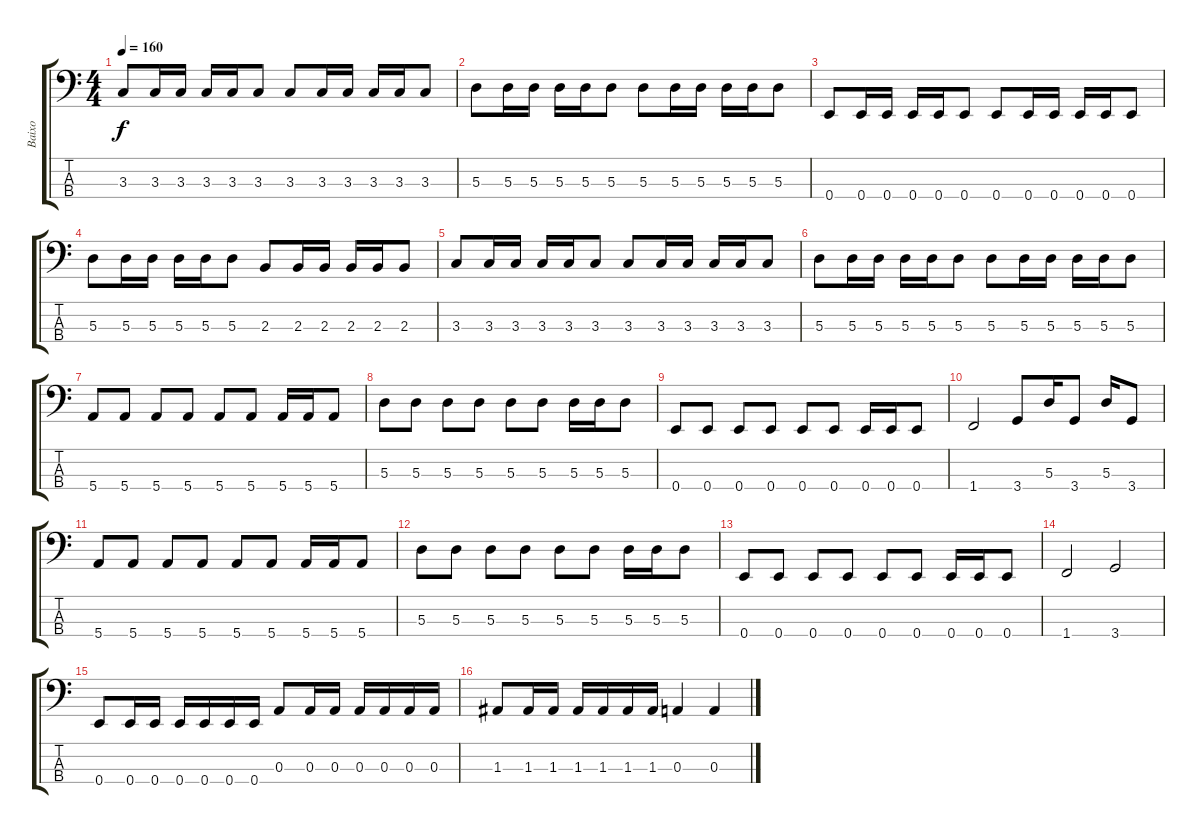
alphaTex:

\track ("Baixo" "Baixo") {instrument electricbassfinger}
\staff {score tabs}
\tuning (G2 D2 A1 E1) {hide}
\ts (4 4)
\tempo 160
\clef f4
\ks c
3.3.8{dy f} 3.3.16 3.3.16 3.3.16 3.3.16 3.3.8 3.3.8 3.3.16 3.3.16 3.3.16 3.3.16 3.3.8 |
5.3.8 5.3.16 5.3.16 5.3.16 5.3.16 5.3.8 5.3.8 5.3.16 5.3.16 5.3.16 5.3.16 5.3.8 |
0.4.8 0.4.16 0.4.16 0.4.16 0.4.16 0.4.8 0.4.8 0.4.16 0.4.16 0.4.16 0.4.16 0.4.8 |
5.3.8 5.3.16 5.3.16 5.3.16 5.3.16 5.3.8 2.3.8 2.3.16 2.3.16 2.3.16 2.3.16 2.3.8 |
3.3.8 3.3.16 3.3.16 3.3.16 3.3.16 3.3.8 3.3.8 3.3.16 3.3.16 3.3.16 3.3.16 3.3.8 |
5.3.8 5.3.16 5.3.16 5.3.16 5.3.16 5.3.8 5.3.8 5.3.16 5.3.16 5.3.16 5.3.16 5.3.8 |
5.4.8 5.4.8 5.4.8 5.4.8 5.4.8 5.4.8 5.4.16 5.4.16 5.4.8 |
5.3.8 5.3.8 5.3.8 5.3.8 5.3.8 5.3.8 5.3.16 5.3.16 5.3.8 |
0.4.8 0.4.8 0.4.8 0.4.8 0.4.8 0.4.8 0.4.16 0.4.16 0.4.8 |
1.4.2 3.4.8 5.3.16 3.4.8 5.3.16 3.4.8 |
5.4.8 5.4.8 5.4.8 5.4.8 5.4.8 5.4.8 5.4.16 5.4.16 5.4.8 |
5.3.8 5.3.8 5.3.8 5.3.8 5.3.8 5.3.8 5.3.16 5.3.16 5.3.8 |
0.4.8 0.4.8 0.4.8 0.4.8 0.4.8 0.4.8 0.4.16 0.4.16 0.4.8 |
1.4.2 3.4.2 |
0.4.8 0.4.16 0.4.16 0.4.16 0.4.16 0.4.16 0.4.16 0.3.8 0.3.16 0.3.16 0.3.16 0.3.16 0.3.16 0.3.16 |
1.3.8 1.3.16 1.3.16 1.3.16 1.3.16 1.3.16 1.3.16 0.3.4 0.3.4
